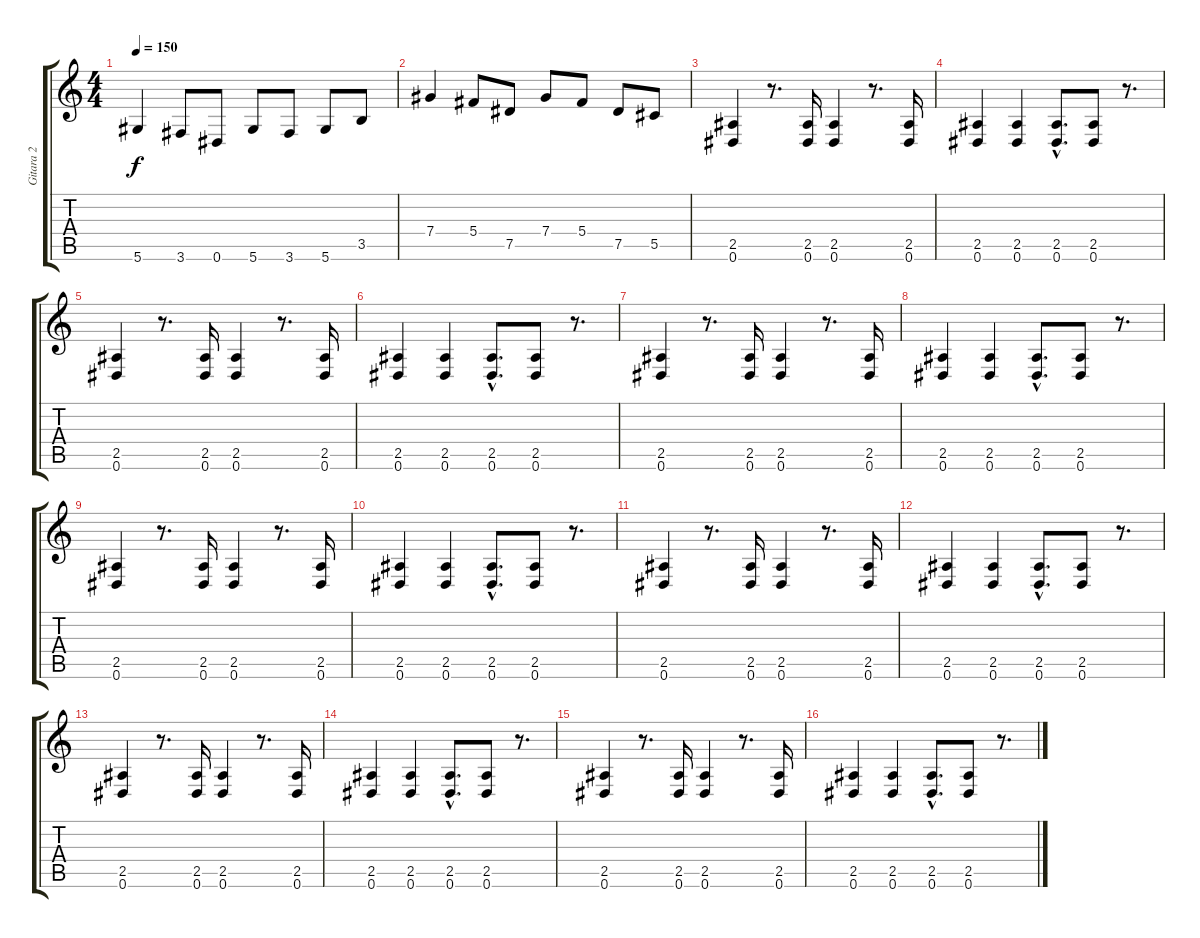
\track ("Gitara 2" "Gitara 2") {instrument distortionguitar}
\staff {score tabs}
\tuning (Eb4 Bb3 Gb3 Db3 Ab2 Eb2) {hide}
\ts (4 4)
\tempo 150
\clef g2
\ks c
5.6.4{dy f} 3.6.8 0.6.8 5.6.8 3.6.8 5.6.8 3.5.8 |
7.4.4 5.4.8 7.5.8 7.4.8 5.4.8 7.5.8 5.5.8 |
(2.5 0.6).4 r.8{d} (2.5 0.6).16 (2.5 0.6).4 r.8{d} (2.5 0.6).16 |
(2.5 0.6).4 (2.5 0.6).4 (2.5{hac} 0.6{hac}).8{d} (2.5 0.6).8 r.8{d} |
(2.5 0.6).4 r.8{d} (2.5 0.6).16 (2.5 0.6).4 r.8{d} (2.5 0.6).16 |
(2.5 0.6).4 (2.5 0.6).4 (2.5{hac} 0.6{hac}).8{d} (2.5 0.6).8 r.8{d} |
(2.5 0.6).4 r.8{d} (2.5 0.6).16 (2.5 0.6).4 r.8{d} (2.5 0.6).16 |
(2.5 0.6).4 (2.5 0.6).4 (2.5{hac} 0.6{hac}).8{d} (2.5 0.6).8 r.8{d} |
(2.5 0.6).4 r.8{d} (2.5 0.6).16 (2.5 0.6).4 r.8{d} (2.5 0.6).16 |
(2.5 0.6).4 (2.5 0.6).4 (2.5{hac} 0.6{hac}).8{d} (2.5 0.6).8 r.8{d} |
(2.5 0.6).4 r.8{d} (2.5 0.6).16 (2.5 0.6).4 r.8{d} (2.5 0.6).16 |
(2.5 0.6).4 (2.5 0.6).4 (2.5{hac} 0.6{hac}).8{d} (2.5 0.6).8 r.8{d} |
(2.5 0.6).4 r.8{d} (2.5 0.6).16 (2.5 0.6).4 r.8{d} (2.5 0.6).16 |
(2.5 0.6).4 (2.5 0.6).4 (2.5{hac} 0.6{hac}).8{d} (2.5 0.6).8 r.8{d} |
(2.5 0.6).4 r.8{d} (2.5 0.6).16 (2.5 0.6).4 r.8{d} (2.5 0.6).16 |
(2.5 0.6).4 (2.5 0.6).4 (2.5{hac} 0.6{hac}).8{d} (2.5 0.6).8 r.8{d}
